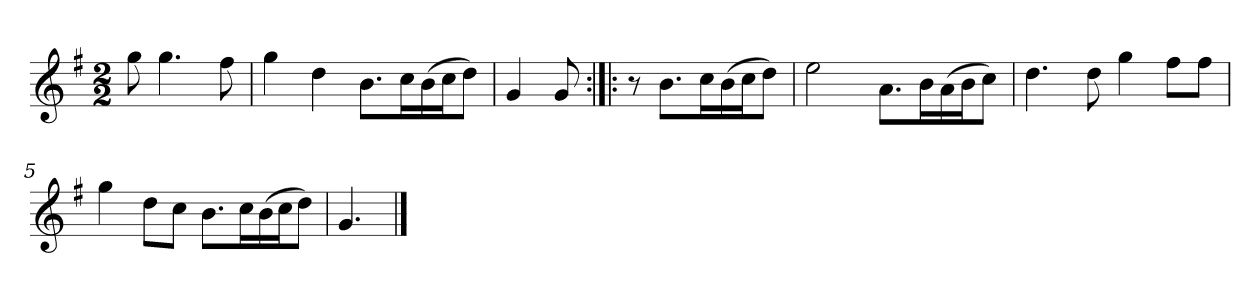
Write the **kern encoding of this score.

**kern
*part1
*staff1
*clefG2
*k[f#]
*G:
*M2/2
*MM120
=
8gg
4.gg
8ff#
=1
4gg
4dd
8.b\L
16cc\L
(16b\
16cc\J
8dd\J)
=2
4g
8g
=:|!|:
8r
8.b\L
16cc\L
(16b\
16cc\J
8dd\J)
=3
2ee
8.a\L
16b\L
(16a\
16b\J
8cc\J)
=4
4.dd
8dd
4gg
8ff#\L
8ff#\J
=5
4gg
8dd\L
8cc\J
8.b\L
16cc\L
(16b\
16cc\J
8dd\J)
=6
4.g
==
*-
